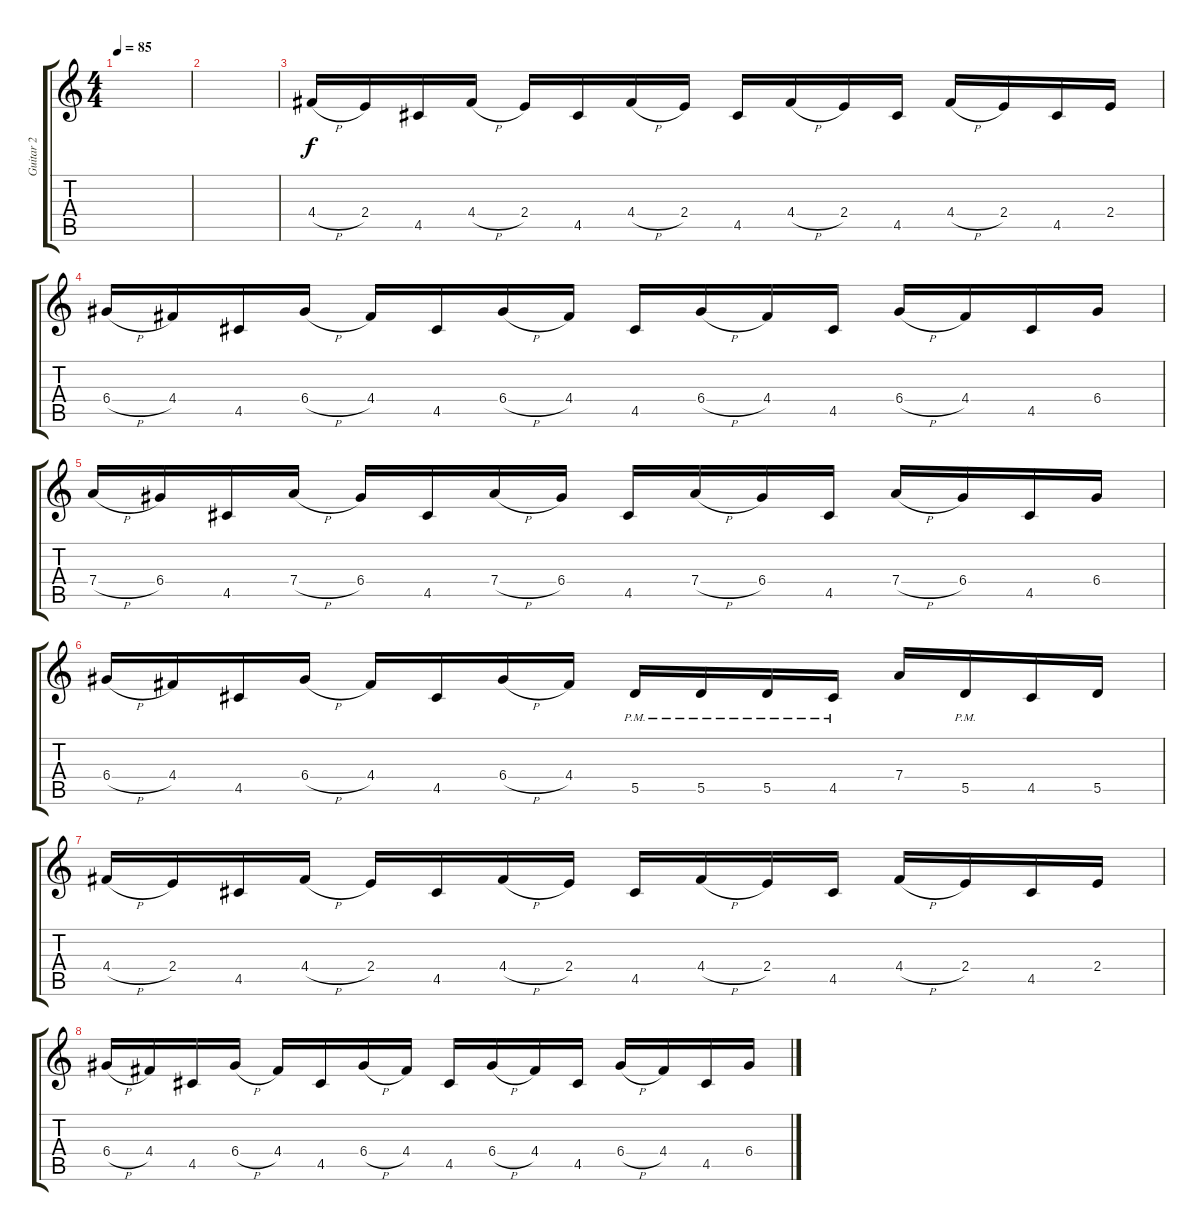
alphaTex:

\track ("Guitar 2" "Guitar 2") {instrument distortionguitar}
\staff {score tabs}
\tuning (E4 B3 G3 D3 A2 D2) {hide}
\ts (4 4)
\tempo 85
\clef g2
\ks c
|
|
4.4{h}.16{volume 14 instrument distortionguitar} 2.4.16 4.5.16 4.4{h}.16 2.4.16 4.5.16 4.4{h}.16 2.4.16 4.5.16 4.4{h}.16 2.4.16 4.5.16 4.4{h}.16 2.4.16 4.5.16 2.4.16 |
6.4{h}.16 4.4.16 4.5.16 6.4{h}.16 4.4.16 4.5.16 6.4{h}.16 4.4.16 4.5.16 6.4{h}.16 4.4.16 4.5.16 6.4{h}.16 4.4.16 4.5.16 6.4.16 |
7.4{h}.16 6.4.16 4.5.16 7.4{h}.16 6.4.16 4.5.16 7.4{h}.16 6.4.16 4.5.16 7.4{h}.16 6.4.16 4.5.16 7.4{h}.16 6.4.16 4.5.16 6.4.16 |
6.4{h}.16 4.4.16 4.5.16 6.4{h}.16 4.4.16 4.5.16 6.4{h}.16 4.4.16 5.5{pm}.16 5.5{pm}.16 5.5{pm}.16 4.5{pm}.16 7.4.16 5.5{pm}.16 4.5.16 5.5.16 |
4.4{h}.16{volume 14 instrument distortionguitar} 2.4.16 4.5.16 4.4{h}.16 2.4.16 4.5.16 4.4{h}.16 2.4.16 4.5.16 4.4{h}.16 2.4.16 4.5.16 4.4{h}.16 2.4.16 4.5.16 2.4.16 |
6.4{h}.16 4.4.16 4.5.16 6.4{h}.16 4.4.16 4.5.16 6.4{h}.16 4.4.16 4.5.16 6.4{h}.16 4.4.16 4.5.16 6.4{h}.16 4.4.16 4.5.16 6.4.16
